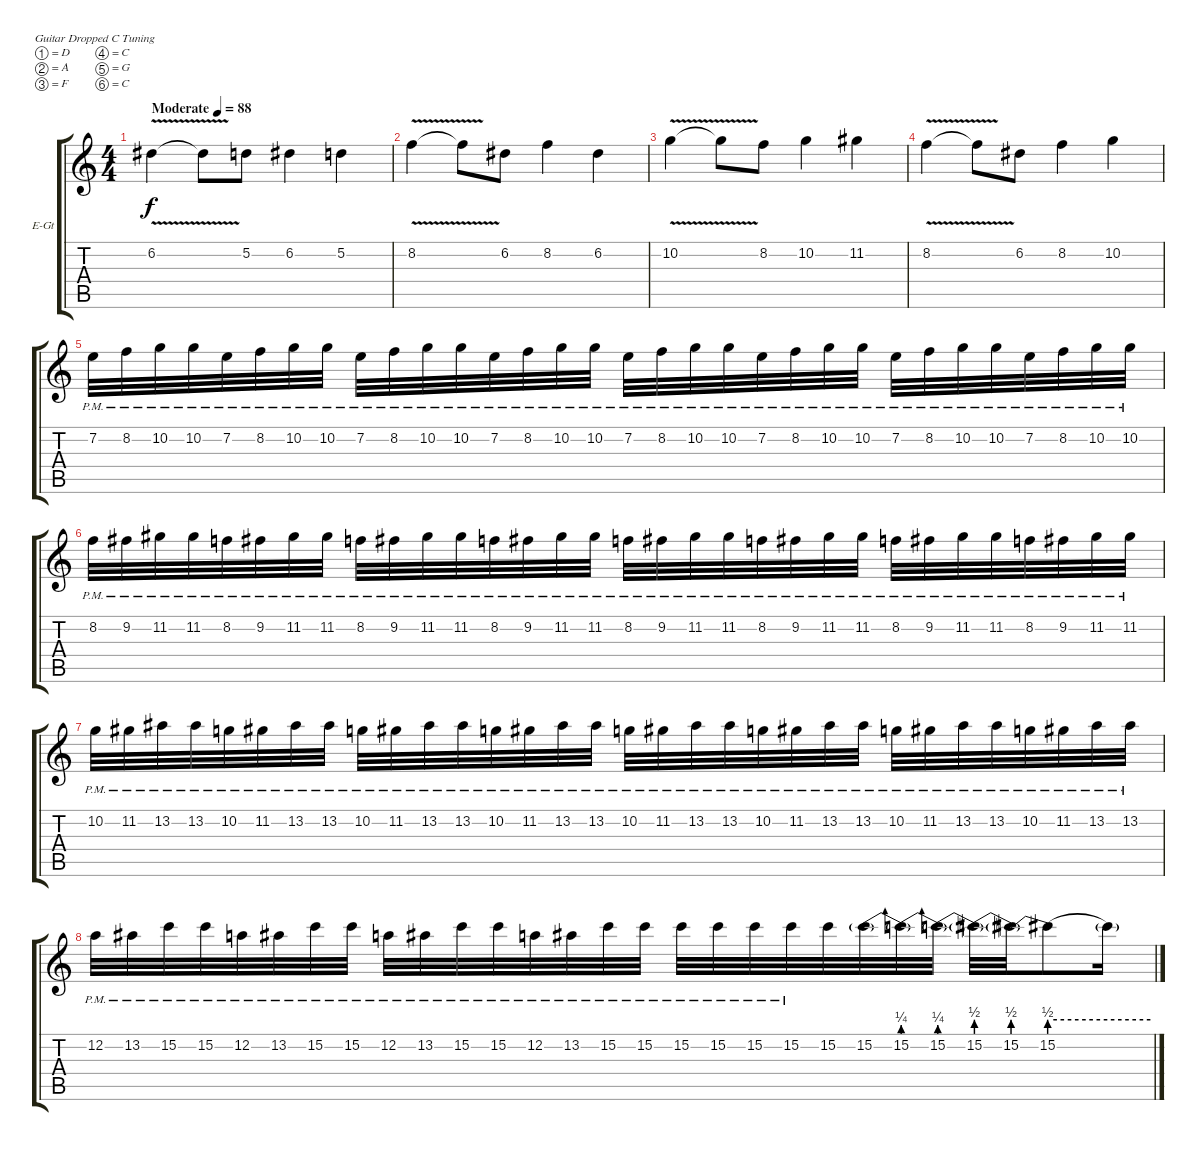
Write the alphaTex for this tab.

\bracketExtendMode groupsimilarinstruments
\firstSystemTrackNameOrientation horizontal
\otherSystemsTrackNameOrientation horizontal
\track ("Track 2" "E-Gt") {instrument distortionguitar}
\staff {score tabs}
\tuning (D4 A3 F3 C3 G2 C2)
\ts (4 4)
\beaming (8 2 2 2 2)
\tempo (88 "Moderate")
\clef g2
\ks c
6.2{v}.4{dy f instrument distortionguitar} 6.2{v t}.8 5.2.8 6.2.4 5.2.4 |
8.2{v}.4 8.2{v t}.8 6.2.8 8.2.4 6.2.4 |
10.2{v}.4 10.2{v t}.8 8.2.8 10.2.4 11.2.4 |
8.2{v}.4 8.2{v t}.8 6.2.8 8.2.4 10.2.4 |
7.2{pm}.32 8.2{pm}.32 10.2{pm}.32 10.2{pm}.32 7.2{pm}.32 8.2{pm}.32 10.2{pm}.32 10.2{pm}.32 7.2{pm}.32 8.2{pm}.32 10.2{pm}.32 10.2{pm}.32 7.2{pm}.32 8.2{pm}.32 10.2{pm}.32 10.2{pm}.32 7.2{pm}.32 8.2{pm}.32 10.2{pm}.32 10.2{pm}.32 7.2{pm}.32 8.2{pm}.32 10.2{pm}.32 10.2{pm}.32 7.2{pm}.32 8.2{pm}.32 10.2{pm}.32 10.2{pm}.32 7.2{pm}.32 8.2{pm}.32 10.2{pm}.32 10.2{pm}.32 |
8.2{pm}.32 9.2{pm}.32 11.2{pm}.32 11.2{pm}.32 8.2{pm}.32 9.2{pm}.32 11.2{pm}.32 11.2{pm}.32 8.2{pm}.32 9.2{pm}.32 11.2{pm}.32 11.2{pm}.32 8.2{pm}.32 9.2{pm}.32 11.2{pm}.32 11.2{pm}.32 8.2{pm}.32 9.2{pm}.32 11.2{pm}.32 11.2{pm}.32 8.2{pm}.32 9.2{pm}.32 11.2{pm}.32 11.2{pm}.32 8.2{pm}.32 9.2{pm}.32 11.2{pm}.32 11.2{pm}.32 8.2{pm}.32 9.2{pm}.32 11.2{pm}.32 11.2{pm}.32 |
10.2{pm}.32 11.2{pm}.32 13.2{pm}.32 13.2{pm}.32 10.2{pm}.32 11.2{pm}.32 13.2{pm}.32 13.2{pm}.32 10.2{pm}.32 11.2{pm}.32 13.2{pm}.32 13.2{pm}.32 10.2{pm}.32 11.2{pm}.32 13.2{pm}.32 13.2{pm}.32 10.2{pm}.32 11.2{pm}.32 13.2{pm}.32 13.2{pm}.32 10.2{pm}.32 11.2{pm}.32 13.2{pm}.32 13.2{pm}.32 10.2{pm}.32 11.2{pm}.32 13.2{pm}.32 13.2{pm}.32 10.2{pm}.32 11.2{pm}.32 13.2{pm}.32 13.2{pm}.32 |
12.2{pm}.32 13.2{pm}.32 15.2{pm}.32 15.2{pm}.32 12.2{pm}.32 13.2{pm}.32 15.2{pm}.32 15.2{pm}.32 12.2{pm}.32 13.2{pm}.32 15.2{pm}.32 15.2{pm}.32 12.2{pm}.32 13.2{pm}.32 15.2{pm}.32 15.2{pm}.32 15.2{pm}.32 15.2{pm}.32 15.2{pm}.32 15.2{pm}.32 15.2.32 15.2.32 15.2{be (prebend 0 1 60 1)}.32 15.2{be (prebend 0 1 60 1)}.32 15.2{be (prebend 0 2 60 2)}.32 15.2{be (prebend 0 2 60 2)}.32 15.2{be (prebend 0 2 60 2)}.8 15.2{be (hold 0 2 60 2) t}.16
